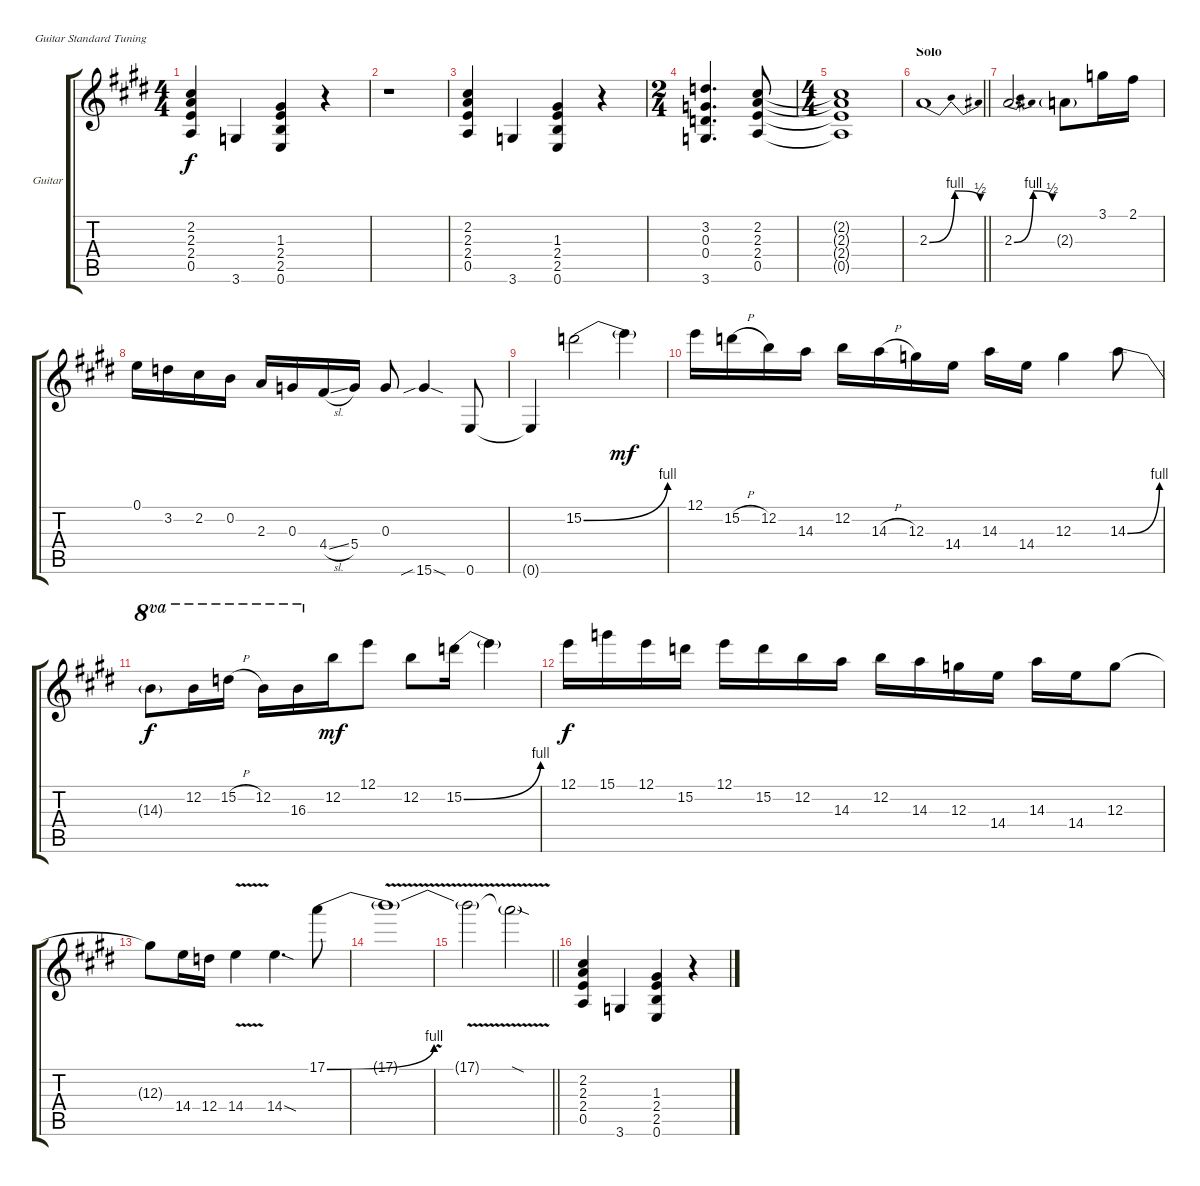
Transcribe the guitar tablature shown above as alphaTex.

\bracketExtendMode groupsimilarinstruments
\firstSystemTrackNameOrientation horizontal
\otherSystemsTrackNameOrientation horizontal
\track ("Guitar" "Guitar") {instrument overdrivenguitar}
\staff {score tabs}
\tuning (E4 B3 G3 D3 A2 E2)
\ts (4 4)
\tempo (127 hide)
\clef g2
\scale
0.921816
\ks e
(2.2 2.3 2.4 0.5).4{dy f} 3.6.4 (1.3 2.4 2.5 0.6).4 r.4 |
\scale
1.31274 r.1 |
\scale
0.921816 (2.2 2.3 2.4 0.5).4 3.6.4 (1.3 2.4 2.5 0.6).4 r.4 |
\ts (2 4)
\beaming (8 2 2)
\scale
0.921816 (3.2 0.3 0.4 3.6).4{d} (2.2 2.3 2.4 0.5).8 |
\ts (4 4)
\beaming (8 2 2 2 2)
\scale
0.921816 (2.2{t} 2.3{t} 2.4{t} 0.5{t}).1 |
\section ("" "Solo")
\scale
0.921816
\barLineRight lightlight
2.3{be (bendrelease 0 0 30 4 30 4 60 2)}.1 |
2.3{be (bendrelease 0 0 30 4 30 4 60 2)}.2{d} 2.3{g}.8 3.1.16 2.1.16 |
0.1.16 3.2.16 2.2.16 0.2.16 2.3.16 0.3.16 4.4{sl}.16 5.4.16 0.3.8 15.6{sib sod}.4 0.6.8 |
0.6{t}.4 15.2{be (bend 0 0 15.6 4)}.2 15.2{t}.4{dy mf} |
12.1.16 15.2{h}.16 12.2.16 14.3.16 12.2.16 14.3{h}.16 12.3.16 14.4.16 14.3.16 14.4.16 12.3.4 14.3{be (bend 0 0 15 4)}.8 |
14.3{t}.8{ot 8va dy f} 12.2.16{ot 8va} 15.2{h}.16{ot 8va} 12.2.16{ot 8va} 16.3.16{ot 8va} 12.2.16{dy mf} 12.1.8 12.2.8 15.2{be (bend 0 0 15 4)}.16 15.2{t}.4 |
12.1.16{dy f} 15.1.16 12.1.16 15.2.16 12.1.16 15.2.16 12.2.16 14.3.16 12.2.16 14.3.16 12.3.16 14.4.16 14.3.16 14.4.16 12.3.8 |
12.3{t}.8 14.4.16 12.4.16 14.4{v}.4 14.4{sod}.4{d} 17.1{be (bend 0 0 15 4)}.8 |
17.1{v t}.1 |
\barLineRight lightlight
17.1{v t}.2 17.1{v sod t}.2 |
(2.2 2.3 2.4 0.5).4 3.6.4 (1.3 2.4 2.5 0.6).4 r.4
